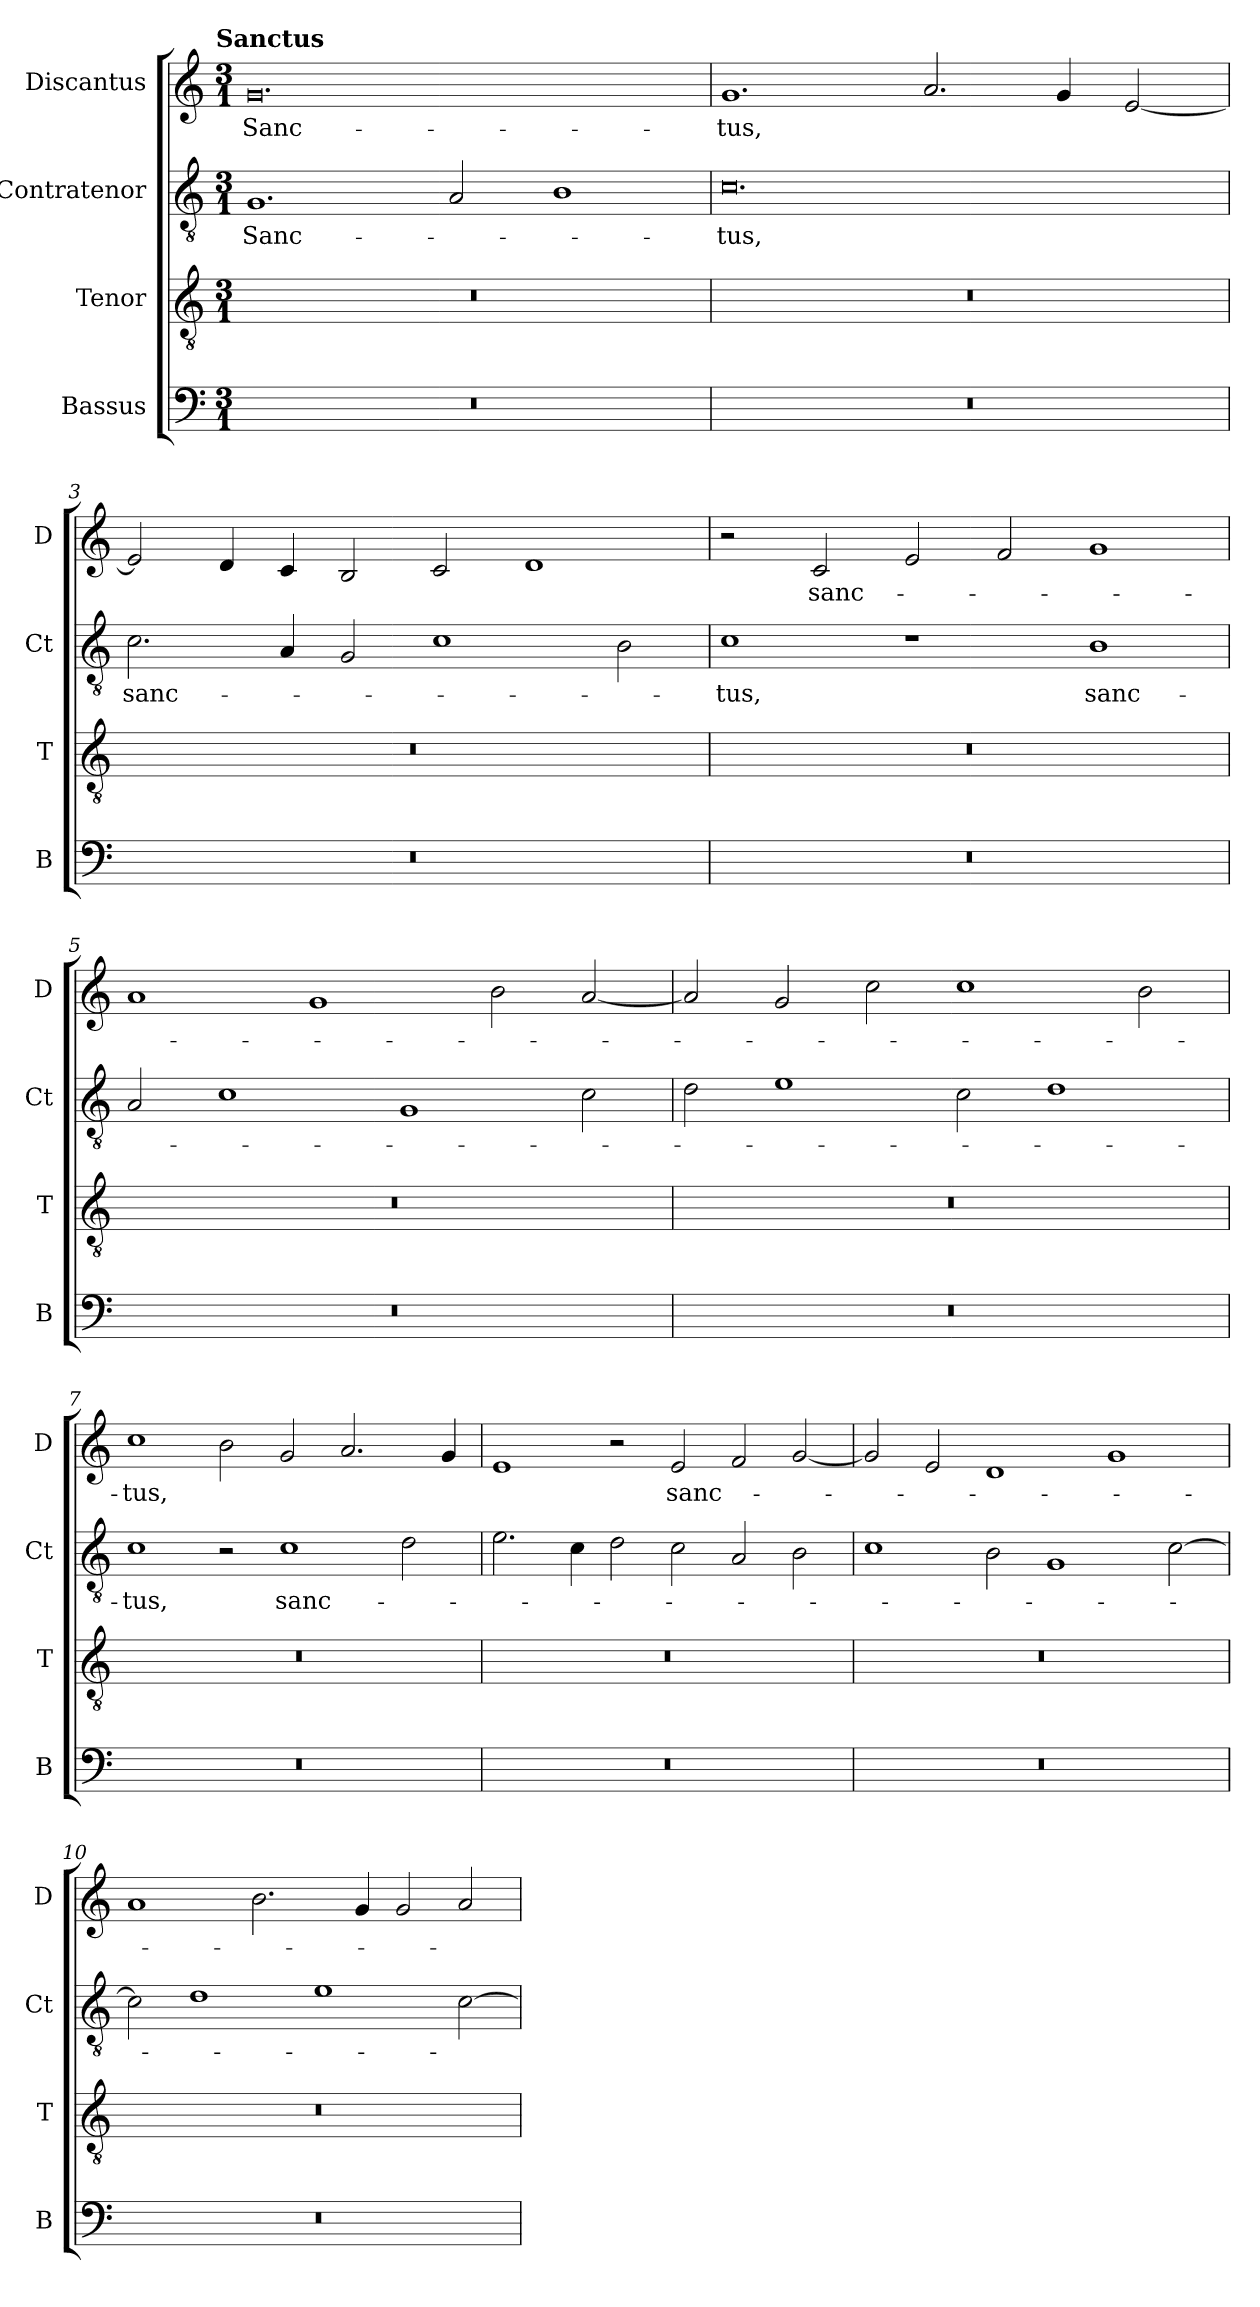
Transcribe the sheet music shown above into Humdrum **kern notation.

**kern	**kern	**kern	**text	**kern	**text
*part4	*part3	*part2	*part2	*part1	*part1
*staff4	*staff3	*staff2	*staff2	*staff1	*staff1
*I"Bassus	*I"Tenor	*I"Contratenor	*	*I"Discantus	*
*I'B	*I'T	*I'Ct	*	*I'D	*
*clefF4	*clefGv2	*clefGv2	*	*clefG2	*
*k[]	*k[]	*k[]	*	*k[]	*
!!LO:TX:omd:t=Sanctus
*M3/1	*M3/1	*M3/1	*	*M3/1	*
=1	=1	=1	=1	=1	=1
0.r	0.r	1.G	Sanc-	0.g	Sanc-
.	.	2A/	.	.	.
.	.	1B	.	.	.
=2	=2	=2	=2	=2	=2
0.r	0.r	0.c	-tus,	1.g	-tus,
.	.	.	.	2.a/	.
.	.	.	.	4g/	.
.	.	.	.	[2e/	.
=3	=3	=3	=3	=3	=3
0.r	0.r	2.c\	sanc-	2e/]	.
.	.	.	.	4d/	.
.	.	4A/	.	4c/	.
.	.	2G/	.	2B/	.
.	.	1c	.	2c/	.
.	.	.	.	1d	.
.	.	2B\	.	.	.
=4	=4	=4	=4	=4	=4
0.r	0.r	1c	-tus,	2r	.
.	.	.	.	2c/	sanc-
.	.	1r	.	2e/	.
.	.	.	.	2f/	.
.	.	1B	sanc-	1g	.
=5	=5	=5	=5	=5	=5
0.r	0.r	2A/	.	1a	.
.	.	1c	.	.	.
.	.	.	.	1g	.
.	.	1G	.	.	.
.	.	.	.	2b\	.
.	.	2c\	.	[2a/	.
=6	=6	=6	=6	=6	=6
0.r	0.r	2d\	.	2a/]	.
.	.	1e	.	2g/	.
.	.	.	.	2cc\	.
.	.	2c\	.	1cc	.
.	.	1d	.	.	.
.	.	.	.	2b\	.
=7	=7	=7	=7	=7	=7
0.r	0.r	1c	-tus,	1cc	-tus,
.	.	2r	.	2b\	.
.	.	1c	sanc-	2g/	.
.	.	.	.	2.a/	.
.	.	2d\	.	.	.
.	.	.	.	4g/	.
=8	=8	=8	=8	=8	=8
0.r	0.r	2.e\	.	1e	.
.	.	4c\	.	.	.
.	.	2d\	.	2r	.
.	.	2c\	.	2e/	sanc-
.	.	2A/	.	2f/	.
.	.	2B\	.	[2g/	.
=9	=9	=9	=9	=9	=9
0.r	0.r	1c	.	2g/]	.
.	.	.	.	2e/	.
.	.	2B\	.	1d	.
.	.	1G	.	.	.
.	.	.	.	1g	.
.	.	[2c\	.	.	.
=10	=10	=10	=10	=10	=10
0.r	0.r	2c\]	.	1a	.
.	.	1d	.	.	.
.	.	.	.	2.b\	.
.	.	1e	.	.	.
.	.	.	.	4g/	.
.	.	.	.	2g/	.
.	.	[2c\	.	2a/	.
=	=	=	=	=	=
*-	*-	*-	*-	*-	*-
